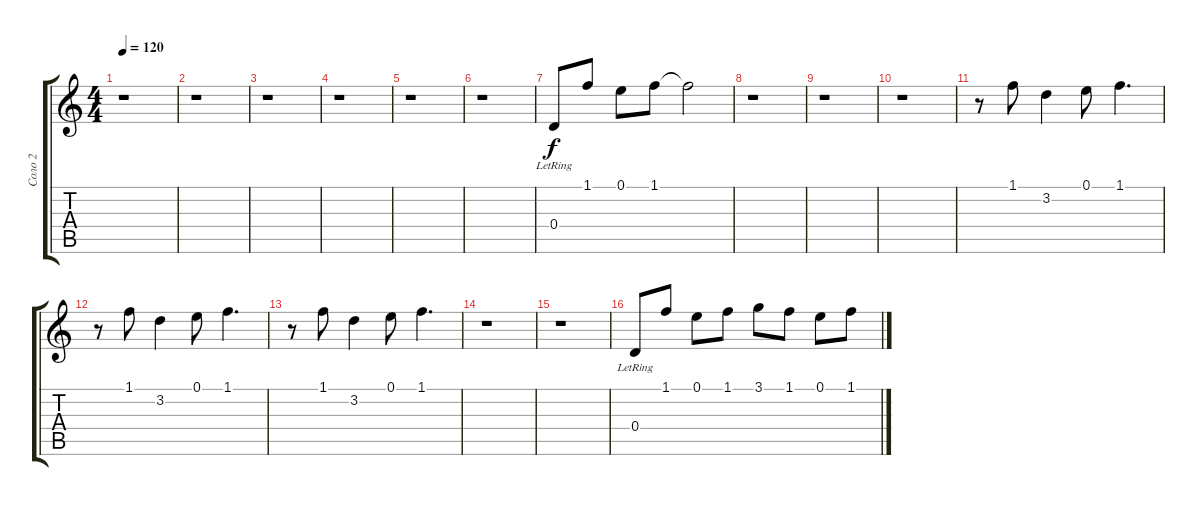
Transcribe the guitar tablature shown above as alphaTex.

\track ("Соло 2" "Соло 2") {instrument acousticguitarsteel}
\staff {score tabs}
\tuning (E4 B3 G3 D3 A2 E2) {hide}
\ts (4 4)
\tempo 120
\clef g2
\ks c
r.1{dy f} |
r.1 |
r.1 |
r.1 |
r.1 |
r.1 |
0.4{lr}.8 1.1.8 0.1.8 1.1.8 1.1{t}.2 |
r.1 |
r.1 |
r.1 |
r.8 1.1.8 3.2.4 0.1.8 1.1.4{d} |
r.8 1.1.8 3.2.4 0.1.8 1.1.4{d} |
r.8 1.1.8 3.2.4 0.1.8 1.1.4{d} |
r.1 |
r.1 |
0.4{lr}.8 1.1.8 0.1.8 1.1.8 3.1.8 1.1.8 0.1.8 1.1.8
